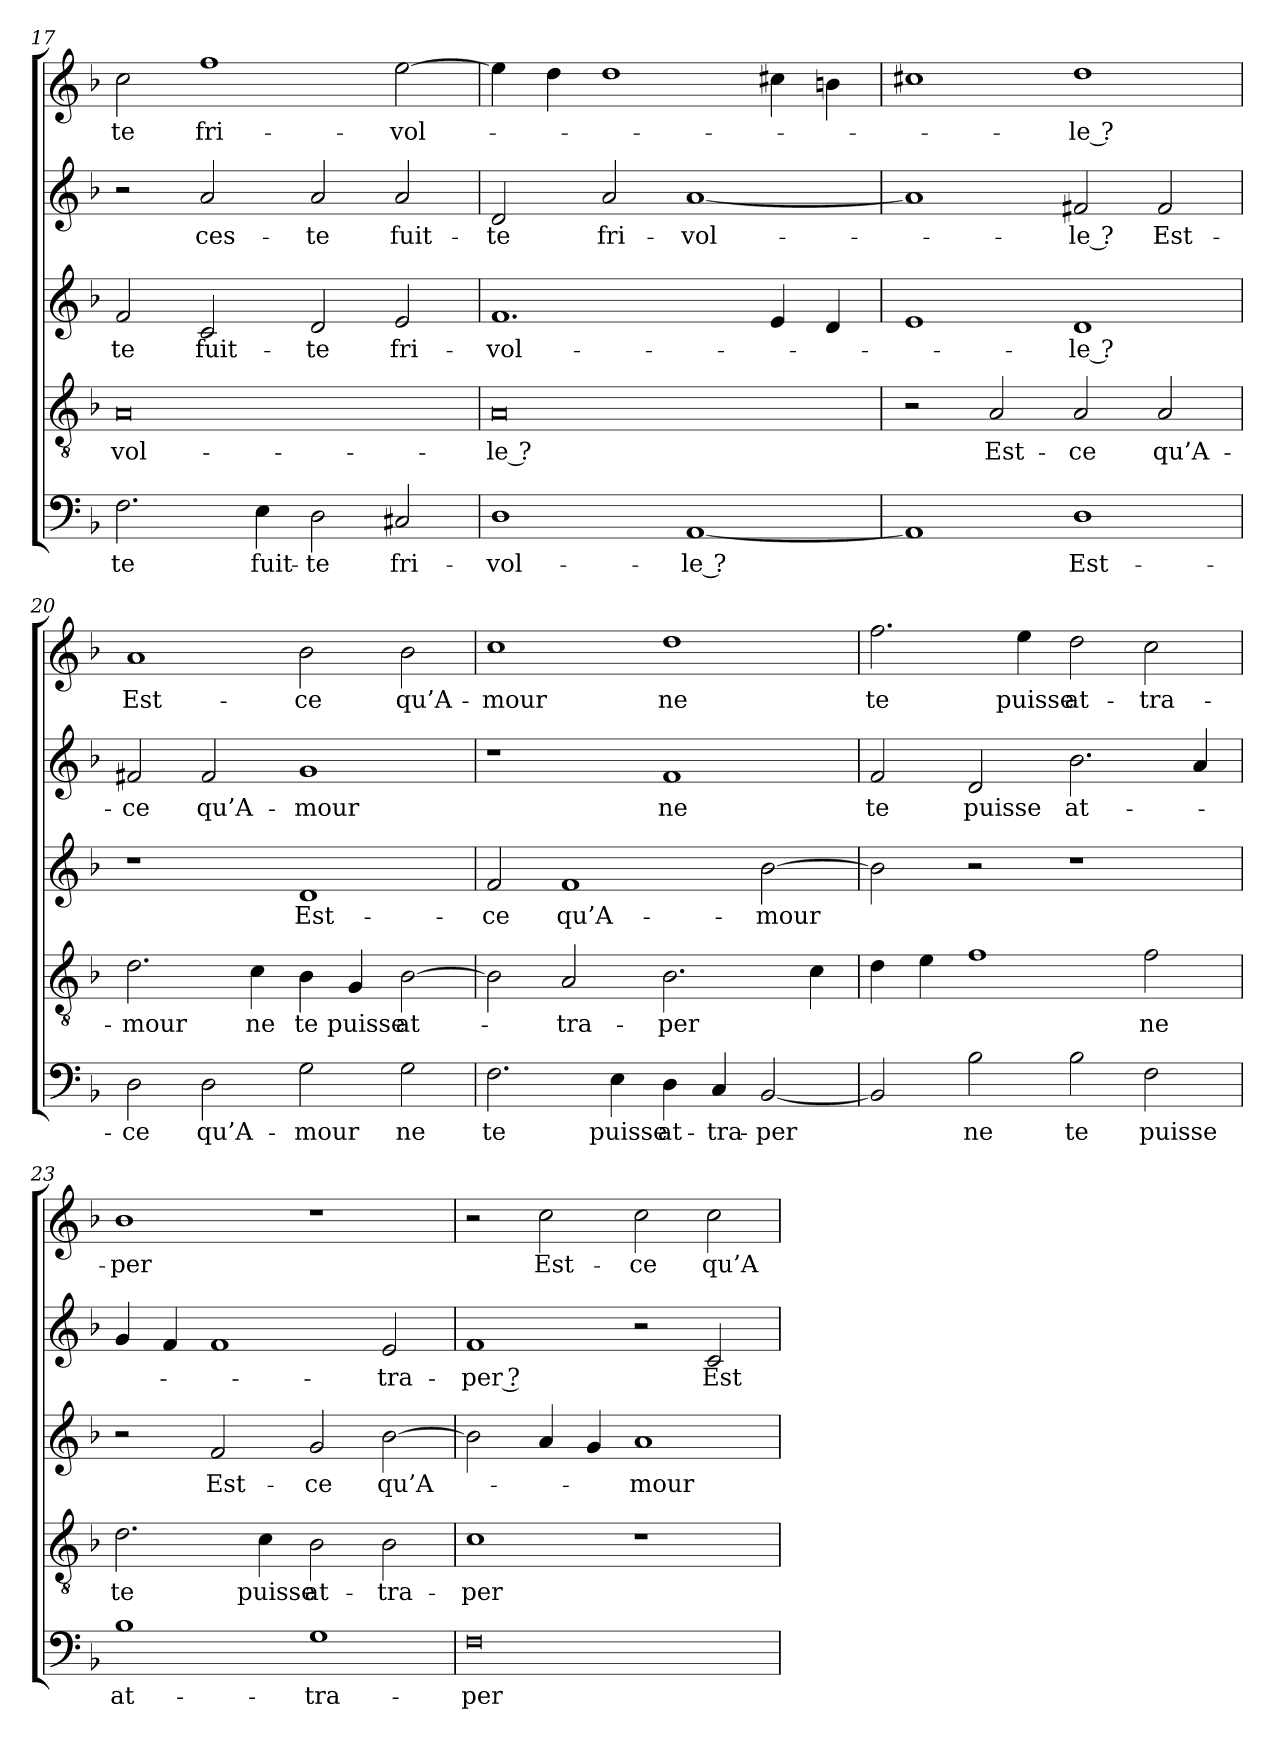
**kern	**text	**kern	**text	**kern	**text	**kern	**text	**kern	**text
*part5	*part5	*part4	*part4	*part3	*part3	*part2	*part2	*part1	*part1
*staff5	*staff5	*staff4	*staff4	*staff3	*staff3	*staff2	*staff2	*staff1	*staff1
!!LO:LB:g=z
*clefF4	*	*clefGv2	*	*clefG2	*	*clefG2	*	*clefG2	*
*k[b-]	*	*k[b-]	*	*k[b-]	*	*k[b-]	*	*k[b-]	*
=17	=17	=17	=17	=17	=17	=17	=17	=17	=17
2.F	-te	0A	-vol-	2f	-te	2r	.	2cc	-te
.	.	.	.	2c	fuit-	2a	ces-	1ff	fri-
4E	fuit-	.	.	.	.	.	.	.	.
2D	-te	.	.	2d	-te	2a	-te	.	.
2C#X	fri-	.	.	2e	fri-	2a	fuit-	[2ee	-vol-
=18	=18	=18	=18	=18	=18	=18	=18	=18	=18
1D	-vol-	0A	-le ?	1.f	-vol-	2d	-te	4ee]	.
.	.	.	.	.	.	.	.	4dd	.
.	.	.	.	.	.	2a	fri-	1dd	.
[1AA	-le ?	.	.	.	.	[1a	-vol-	.	.
.	.	.	.	4e	.	.	.	4cc#X	.
.	.	.	.	4d	.	.	.	4bn	.
=19	=19	=19	=19	=19	=19	=19	=19	=19	=19
1AA]	.	2r	.	1e	.	1a]	.	1cc#X	.
.	.	2A	Est-	.	.	.	.	.	.
1D	Est-	2A	ce	1d	-le ?	2f#X	-le ?	1dd	-le ?
.	.	2A	qu’A-	.	.	2f#	Est-	.	.
=20	=20	=20	=20	=20	=20	=20	=20	=20	=20
2D	ce	2.d	-mour	1r	.	2f#X	ce	1a	Est-
2D	qu’A-	.	.	.	.	2f#	qu’A-	.	.
.	.	4c	ne	.	.	.	.	.	.
2G	-mour	4B-	te	1d	Est-	1g	-mour	2b-	ce
.	.	4G	puisse	.	.	.	.	.	.
2G	ne	[2B-	at-	.	.	.	.	2b-	qu’A-
!!LO:PB:g=z
=21	=21	=21	=21	=21	=21	=21	=21	=21	=21
2.F	te	2B-]	.	2f	ce	1r	.	1cc	-mour
.	.	2A	-tra-	1f	qu’A-	.	.	.	.
4E	puisse	.	.	.	.	.	.	.	.
4D	at-	2.B-	-per	.	.	1f	ne	1dd	ne
4C	-tra-	.	.	.	.	.	.	.	.
[2BB-	-per	.	.	[2b-	-mour	.	.	.	.
.	.	4c	.	.	.	.	.	.	.
=22	=22	=22	=22	=22	=22	=22	=22	=22	=22
2BB-]	.	4d	.	2b-]	.	2f	te	2.ff	te
.	.	4e	.	.	.	.	.	.	.
2B-	ne	1f	.	2r	.	2d	puisse	.	.
.	.	.	.	.	.	.	.	4ee	puisse
2B-	te	.	.	1r	.	2.b-	at-	2dd	at-
2F	puisse	2f	ne	.	.	.	.	2cc	-tra-
.	.	.	.	.	.	4a	.	.	.
=23	=23	=23	=23	=23	=23	=23	=23	=23	=23
1B-	at-	2.d	te	2r	.	4g	.	1b-	-per
.	.	.	.	.	.	4f	.	.	.
.	.	.	.	2f	Est-	1f	.	.	.
.	.	4c	puisse	.	.	.	.	.	.
1G	-tra-	2B-	at-	2g	ce	.	.	1r	.
.	.	2B-	-tra-	[2b-	qu’A-	2e	-tra-	.	.
!!LO:LB:g=z
=24	=24	=24	=24	=24	=24	=24	=24	=24	=24
0F	-per	1c	-per	2b-]	.	1f	-per ?	2r	.
.	.	.	.	4a	.	.	.	2cc	Est-
.	.	.	.	4g	.	.	.	.	.
.	.	1r	.	1a	-mour	2r	.	2cc	ce
.	.	.	.	.	.	2c	Est-	2cc	qu’A-
=	=	=	=	=	=	=	=	=	=
*-	*-	*-	*-	*-	*-	*-	*-	*-	*-
